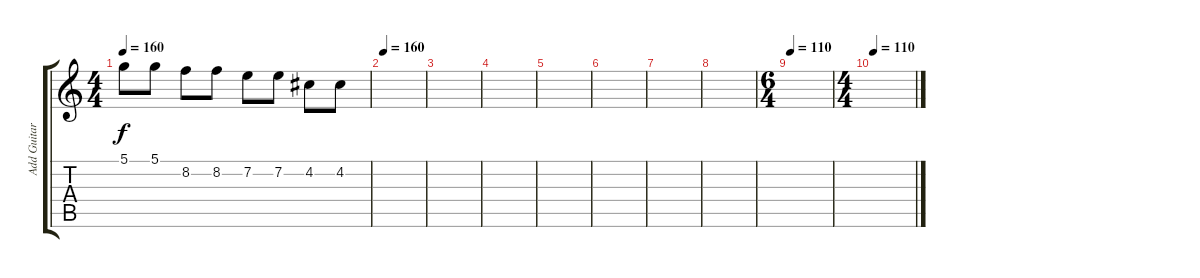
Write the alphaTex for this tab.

\track ("Add Guitar" "Add Guitar") {instrument overdrivenguitar}
\staff {score tabs}
\tuning (D4 A3 F3 C3 G2 C2) {hide}
\ts (4 4)
\tempo 160
\clef g2
\ks c
5.1.8{dy f} 5.1.8 8.2.8 8.2.8 7.2.8 7.2.8 4.2.8 4.2.8 |
\tempo 160
|
|
|
|
|
|
|
\ts (6 4)
\tempo 110
|
\ts (4 4)
\tempo 160
\tempo 110
